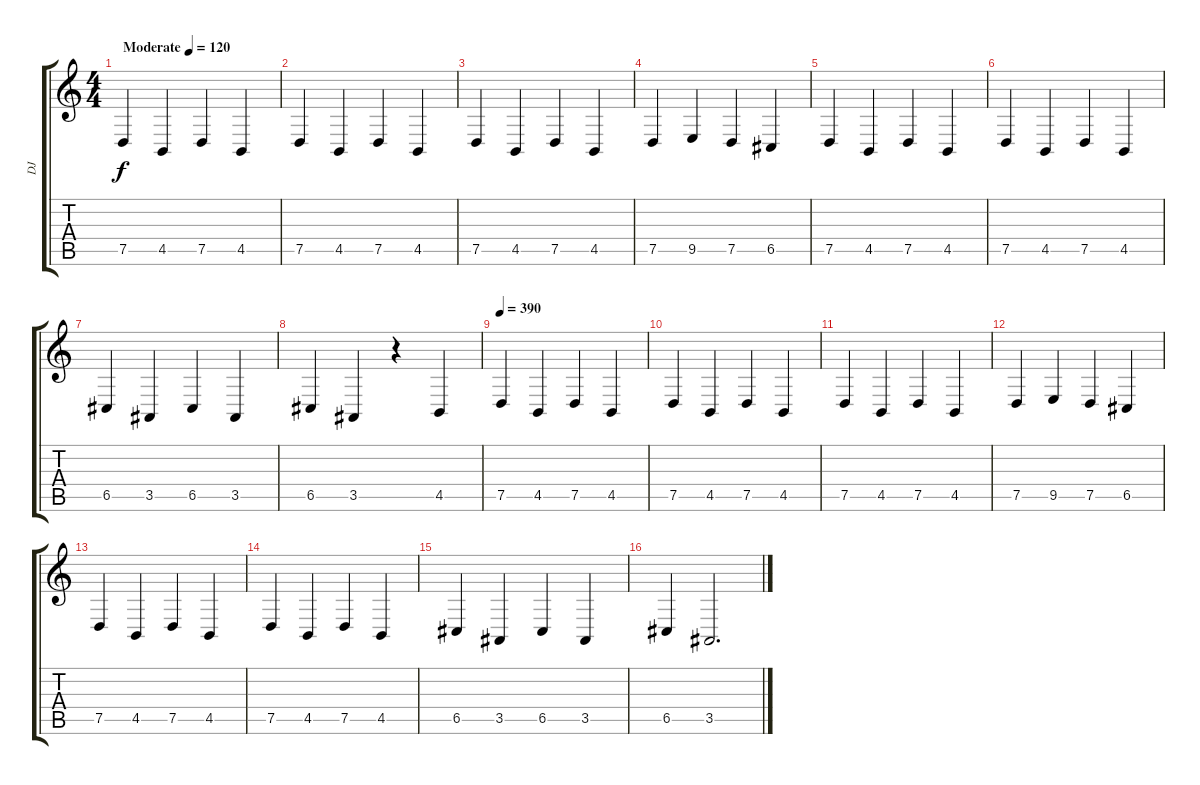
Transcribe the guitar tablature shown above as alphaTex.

\track ("DJ" "DJ") {instrument cello}
\staff {score tabs}
\tuning (D4 A3 F3 C3 G2 C2) {hide}
\ts (4 4)
\tempo (120 "Moderate")
\tempo 390
\tempo (120 "Moderate")
\clef g2
\ks c
7.5.4{dy f instrument cello} 4.5.4 7.5.4 4.5.4 |
7.5.4 4.5.4 7.5.4 4.5.4 |
7.5.4 4.5.4 7.5.4 4.5.4 |
7.5.4 9.5.4 7.5.4 6.5.4 |
7.5.4 4.5.4 7.5.4 4.5.4 |
7.5.4 4.5.4 7.5.4 4.5.4 |
6.5.4 3.5.4 6.5.4 3.5.4 |
6.5.4 3.5.4 r.4 4.5.4 |
\tempo 390
7.5.4 4.5.4 7.5.4 4.5.4 |
7.5.4 4.5.4 7.5.4 4.5.4 |
7.5.4 4.5.4 7.5.4 4.5.4 |
7.5.4 9.5.4 7.5.4 6.5.4 |
7.5.4 4.5.4 7.5.4 4.5.4 |
7.5.4 4.5.4 7.5.4 4.5.4 |
6.5.4 3.5.4 6.5.4 3.5.4 |
6.5.4 3.5.2{d}
